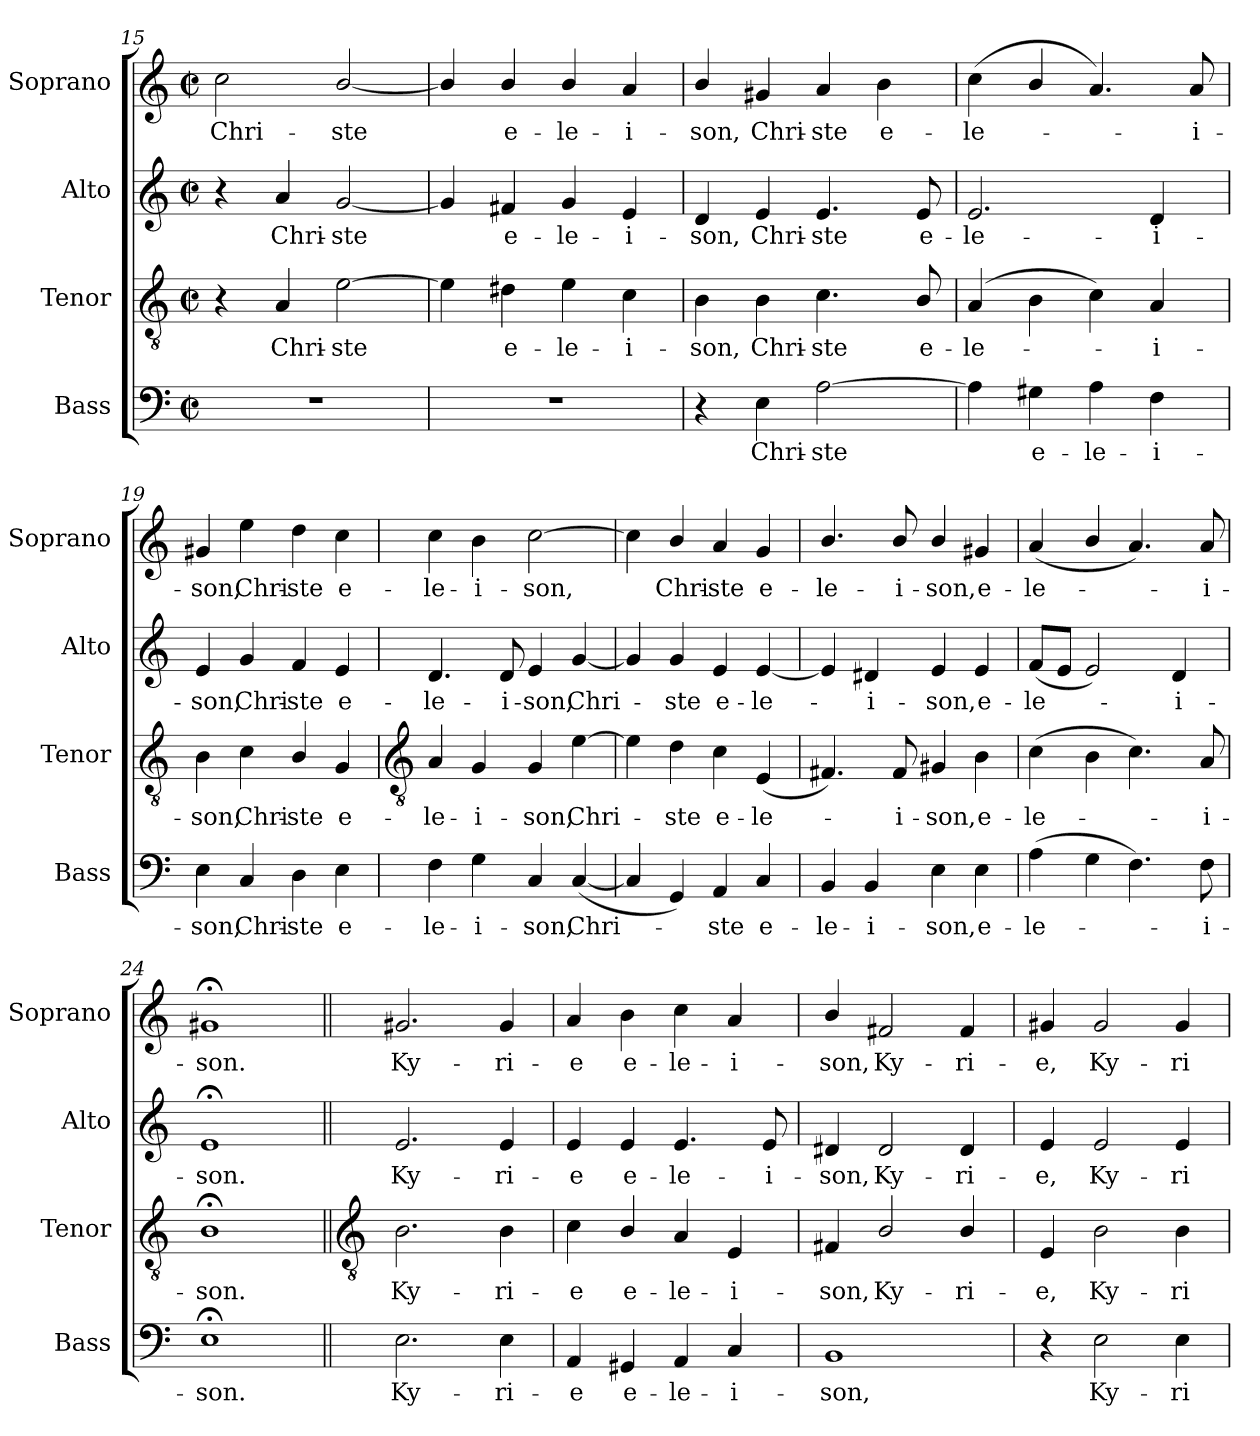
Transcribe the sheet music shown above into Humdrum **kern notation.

**kern	**text	**kern	**text	**kern	**text	**kern	**text
*part4	*part4	*part3	*part3	*part2	*part2	*part1	*part1
*staff4	*staff4	*staff3	*staff3	*staff2	*staff2	*staff1	*staff1
*I"Bass	*	*I"Tenor	*	*I"Alto	*	*I"Soprano	*
*I'Bass	*	*I'Tenor	*	*I'Alto	*	*I'Soprano	*
!!LO:LB:g=z
*clefF4	*	*clefGv2	*	*clefG2	*	*clefG2	*
*k[]	*	*k[]	*	*k[]	*	*k[]	*
*C:	*	*C:	*	*C:	*	*C:	*
*M2/2	*	*M2/2	*	*M2/2	*	*M2/2	*
*met(c|)	*	*met(c|)	*	*met(c|)	*	*met(c|)	*
=15	=15	=15	=15	=15	=15	=15	=15
!	!	!	!	!	!	!	!LO:LY:b
1r	.	4r	.	4r	.	2cc	Chri-
!	!	!	!LO:LY:b	!	!LO:LY:b	!	!
.	.	4A	Chri-	4a	Chri-	.	.
!	!	!	!LO:LY:b	!	!LO:LY:b	!	!LO:LY:b
.	.	[2e	-ste	[2g	-ste	[2b/	-ste
=16	=16	=16	=16	=16	=16	=16	=16
1r	.	4e]	.	4g]	.	4b/]	.
!	!	!	!LO:LY:b	!	!LO:LY:b	!	!LO:LY:b
.	.	4d#X	e-	4f#X	e-	4b/	e-
!	!	!	!LO:LY:b	!	!LO:LY:b	!	!LO:LY:b
.	.	4e	-le-	4g	-le-	4b/	-le-
!	!	!	!LO:LY:b	!	!LO:LY:b	!	!LO:LY:b
.	.	4c	-i-	4e	-i-	4a	-i-
=17	=17	=17	=17	=17	=17	=17	=17
!	!	!	!LO:LY:b	!	!LO:LY:b	!	!LO:LY:b
4r	.	4B	-son,	4d	-son,	4b/	-son,
!	!LO:LY:b	!	!LO:LY:b	!	!LO:LY:b	!	!LO:LY:b
4E	Chri-	4B	Chri-	4e	Chri-	4g#X	Chri-
!	!LO:LY:b	!	!LO:LY:b	!	!LO:LY:b	!	!LO:LY:b
[2A	-ste	4.c	-ste	4.e	-ste	4a	-ste
!	!	!	!	!	!	!	!LO:LY:b
.	.	.	.	.	.	4b	e-
!	!	!	!LO:LY:b	!	!LO:LY:b	!	!
.	.	8B/	e-	8e	e-	.	.
=18	=18	=18	=18	=18	=18	=18	=18
!	!	!	!LO:LY:b	!	!LO:LY:b	!	!LO:LY:b
4A]	.	(>4A	-le-	2.e	-le-	(<4cc	-le-
!	!LO:LY:b	!	!	!	!	!	!
4G#X	e-	4B	.	.	.	4b/	.
!	!LO:LY:b	!	!	!	!	!	!
4A	-le-	4c)	.	.	.	4.a)	.
!	!LO:LY:b	!	!LO:LY:b	!	!LO:LY:b	!	!
4F	-i-	4A	i-	4d	-i-	.	.
!	!	!	!	!	!	!	!LO:LY:b
.	.	.	.	.	.	8a	i-
=19	=19	=19	=19	=19	=19	=19	=19
!	!LO:LY:b	!	!LO:LY:b	!	!LO:LY:b	!	!LO:LY:b
4E	-son,	4B	-son,	4e	-son,	4g#X	-son,
!	!LO:LY:b	!	!LO:LY:b	!	!LO:LY:b	!	!LO:LY:b
4C	Chri-	4c	Chri-	4g	Chri-	4ee	Chri-
!	!LO:LY:b	!	!LO:LY:b	!	!LO:LY:b	!	!LO:LY:b
4D	-ste	4B/	-ste	4f	-ste	4dd	-ste
!	!LO:LY:b	!	!LO:LY:b	!	!LO:LY:b	!	!LO:LY:b
4E	e-	4G	e-	4e	e-	4cc	e-
!!LO:LB:g=z
=20	=20	=20	=20	=20	=20	=20	=20
*	*	*clefGv2	*	*	*	*	*
!	!LO:LY:b	!	!LO:LY:b	!	!LO:LY:b	!	!LO:LY:b
4F	-le-	4A	-le-	4.d	-le-	4cc	-le-
!	!LO:LY:b	!	!LO:LY:b	!	!	!	!LO:LY:b
4G	-i-	4G	-i-	.	.	4b	-i-
!	!	!	!	!	!LO:LY:b	!	!
.	.	.	.	8d	-i-	.	.
!	!LO:LY:b	!	!LO:LY:b	!	!LO:LY:b	!	!LO:LY:b
4C	-son,	4G	-son,	4e	-son,	[2cc	-son,
!	!LO:LY:b	!	!LO:LY:b	!	!LO:LY:b	!	!
(<[4C	Chri-	[4e	Chri-	[4g	Chri-	.	.
=21	=21	=21	=21	=21	=21	=21	=21
4C]	.	4e]	.	4g]	.	4cc]	.
!	!	!	!LO:LY:b	!	!LO:LY:b	!	!LO:LY:b
4GG)	.	4d	ste	4g	ste	4b/	Chri-
!	!LO:LY:b	!	!LO:LY:b	!	!LO:LY:b	!	!LO:LY:b
4AA	ste	4c	e-	4e	e-	4a	-ste
!	!LO:LY:b	!	!LO:LY:b	!	!LO:LY:b	!	!LO:LY:b
4C	e-	(<4E	-le-	[4e	-le-	4g	e-
=22	=22	=22	=22	=22	=22	=22	=22
!	!LO:LY:b	!	!	!	!	!	!LO:LY:b
4BB	-le-	4.F#X)	.	4e]	.	4.b/	-le-
!	!LO:LY:b	!	!	!	!LO:LY:b	!	!
4BB	-i-	.	.	4d#X	i-	.	.
!	!	!	!LO:LY:b	!	!	!	!LO:LY:b
.	.	8F#	i-	.	.	8b/	-i-
!	!LO:LY:b	!	!LO:LY:b	!	!LO:LY:b	!	!LO:LY:b
4E	-son,	4G#X	-son,	4e	-son,	4b/	-son,
!	!LO:LY:b	!	!LO:LY:b	!	!LO:LY:b	!	!LO:LY:b
4E	e-	4B	e-	4e	e-	4g#X	e-
=23	=23	=23	=23	=23	=23	=23	=23
!	!LO:LY:b	!	!LO:LY:b	!	!LO:LY:b	!	!LO:LY:b
(>4A	-le-	(>4c	-le-	(<8fL	-le-	(<4a	-le-
.	.	.	.	8eJ	.	.	.
4G	.	4B	.	2e)	.	4b/	.
4.F)	.	4.c)	.	.	.	4.a)	.
!	!	!	!	!	!LO:LY:b	!	!
.	.	.	.	4d	i-	.	.
!	!LO:LY:b	!	!LO:LY:b	!	!	!	!LO:LY:b
8F	i-	8A	i-	.	.	8a	i-
=24	=24	=24	=24	=24	=24	=24	=24
!	!LO:LY:b	!	!LO:LY:b	!	!LO:LY:b	!	!LO:LY:b
1E;<	-son.	1B;<	-son.	1e;<	-son.	1g#X;<	-son.
!!LO:LB:g=z
=25||	=25||	=25||	=25||	=25||	=25||	=25||	=25||
*	*	*clefGv2	*	*	*	*	*
!	!LO:LY:b	!	!LO:LY:b	!	!LO:LY:b	!	!LO:LY:b
2.E	Ky-	2.B	Ky-	2.e	Ky-	2.g#X	Ky-
!	!LO:LY:b	!	!LO:LY:b	!	!LO:LY:b	!	!LO:LY:b
4E	-ri-	4B	-ri-	4e	-ri-	4g#	-ri-
=26	=26	=26	=26	=26	=26	=26	=26
!	!LO:LY:b	!	!LO:LY:b	!	!LO:LY:b	!	!LO:LY:b
4AA	-e	4c	-e	4e	-e	4a	-e
!	!LO:LY:b	!	!LO:LY:b	!	!LO:LY:b	!	!LO:LY:b
4GG#X	e-	4B/	e-	4e	e-	4b	e-
!	!LO:LY:b	!	!LO:LY:b	!	!LO:LY:b	!	!LO:LY:b
4AA	-le-	4A	-le-	4.e	-le-	4cc	-le-
!	!LO:LY:b	!	!LO:LY:b	!	!	!	!LO:LY:b
4C	-i-	4E	-i-	.	.	4a	-i-
!	!	!	!	!	!LO:LY:b	!	!
.	.	.	.	8e	-i-	.	.
=27	=27	=27	=27	=27	=27	=27	=27
!	!LO:LY:b	!	!LO:LY:b	!	!LO:LY:b	!	!LO:LY:b
1BB	-son,	4F#X	-son,	4d#X	-son,	4b/	-son,
!	!	!	!LO:LY:b	!	!LO:LY:b	!	!LO:LY:b
.	.	2B/	Ky-	2d#	Ky-	2f#X	Ky-
!	!	!	!LO:LY:b	!	!LO:LY:b	!	!LO:LY:b
.	.	4B/	-ri-	4d#	-ri-	4f#	-ri-
=28	=28	=28	=28	=28	=28	=28	=28
!	!	!	!LO:LY:b	!	!LO:LY:b	!	!LO:LY:b
4r	.	4E	-e,	4e	-e,	4g#X	-e,
!	!LO:LY:b	!	!LO:LY:b	!	!LO:LY:b	!	!LO:LY:b
2E	Ky-	2B	Ky-	2e	Ky-	2g#	Ky-
!	!LO:LY:b	!	!LO:LY:b	!	!LO:LY:b	!	!LO:LY:b
4E	-ri-	4B	-ri-	4e	-ri-	4g#	-ri-
=	=	=	=	=	=	=	=
*-	*-	*-	*-	*-	*-	*-	*-
